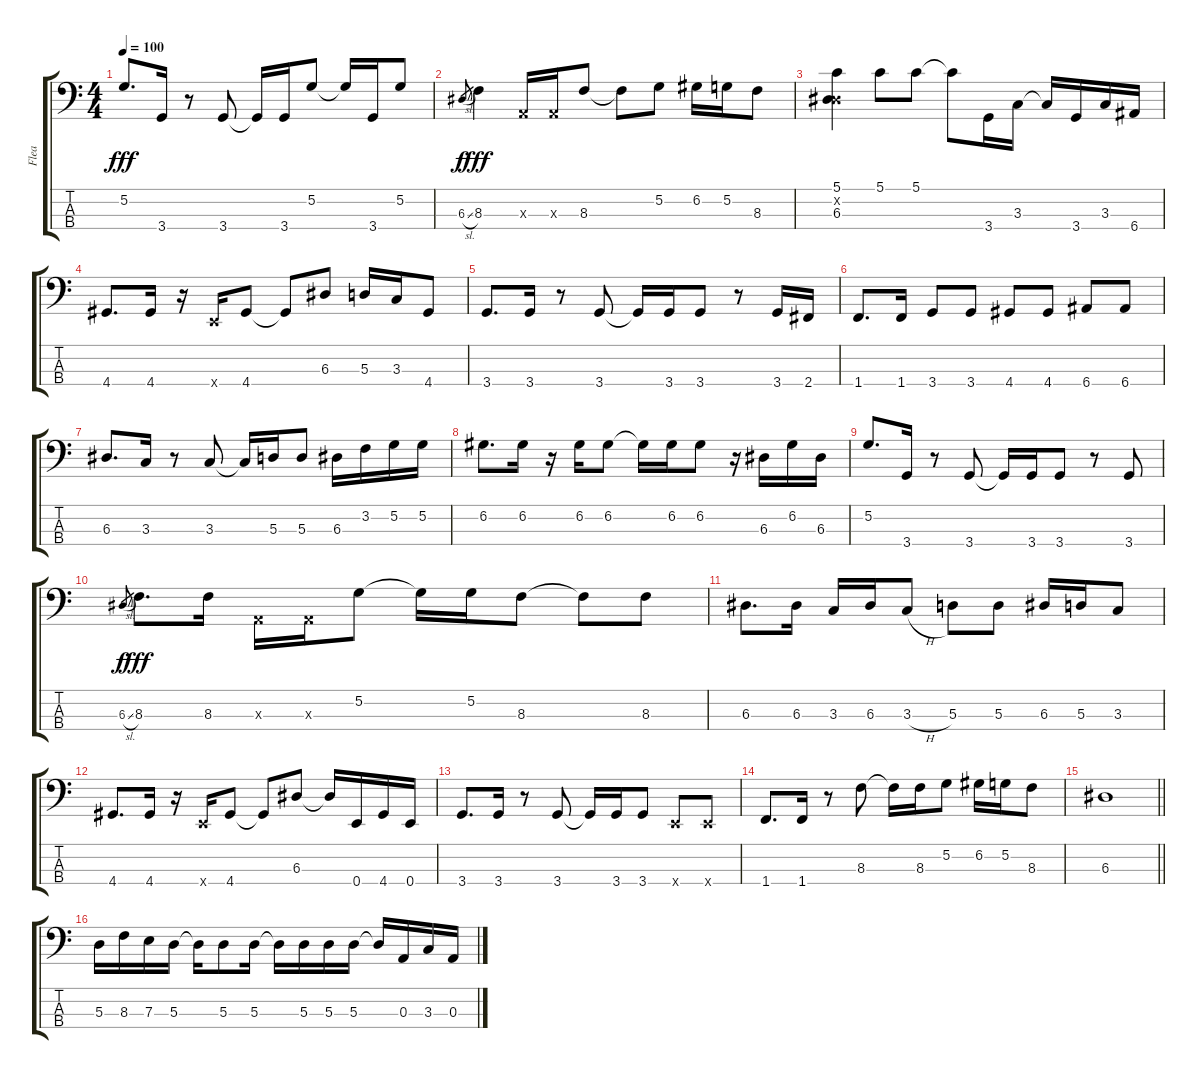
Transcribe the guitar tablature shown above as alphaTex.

\track ("Flea" "Flea") {instrument electricbassfinger}
\staff {score tabs}
\tuning (G2 D2 A1 E1) {hide}
\ts (4 4)
\tempo 100
\clef f4
\ks c
5.2.8{d dy fff} 3.4.16 r.8 3.4.8 3.4{t}.16 3.4.16 5.2.8 5.2{t}.16 3.4.16 5.2.8 |
6.3{sl}.8{gr dy f} 8.3.4{dy fff} 0.3{x}.16 0.3{x}.16 8.3.8 8.3{t}.8 5.2.8 6.2.16 5.2.16 8.3.8 |
(5.1 0.2{x} 6.3).4 5.1.8 5.1.8 5.1{t}.8 3.4.16 3.3.16 3.3{t}.16 3.4.16 3.3.16 6.4.16 |
4.4.8{d} 4.4.16 r.16 0.4{x}.16 4.4.8 4.4{t}.8 6.3.8 5.3.16 3.3.16 4.4.8 |
3.4.8{d} 3.4.16 r.8 3.4.8 3.4{t}.16 3.4.16 3.4.8 r.8 3.4.16 2.4.16 |
1.4.8{d} 1.4.16 3.4.8 3.4.8 4.4.8 4.4.8 6.4.8 6.4.8 |
6.3.8{d} 3.3.16 r.8 3.3.8 3.3{t}.16 5.3.16 5.3.8 6.3.16 3.2.16 5.2.16 5.2.16 |
6.2.8{d} 6.2.16 r.16 6.2.16 6.2.8 6.2{t}.16 6.2.16 6.2.8 r.16 6.3.16 6.2.16 6.3.16 |
5.2.8{d} 3.4.16 r.8 3.4.8 3.4{t}.16 3.4.16 3.4.8 r.8 3.4.8 |
6.3{sl}.8{gr dy f} 8.3.8{d dy fff} 8.3.16 0.3{x}.16 0.3{x}.16 5.2.8 5.2{t}.16 5.2.16 8.3.8 8.3{t}.8 8.3.8 |
6.3.8{d} 6.3.16 3.3.16 6.3.16 3.3{h}.8 5.3.8 5.3.8 6.3.16 5.3.16 3.3.8 |
4.4.8{d} 4.4.16 r.16 0.4{x}.16 4.4.8 4.4{t}.8 6.3.8 6.3{t}.16 0.4.16 4.4.16 0.4.16 |
3.4.8{d} 3.4.16 r.8 3.4.8 3.4{t}.16 3.4.16 3.4.8 0.4{x}.8 0.4{x}.8 |
1.4.8{d} 1.4.16 r.8 8.3.8 8.3{t}.16 8.3.16 5.2.8 6.2.16 5.2.16 8.3.8 |
\barLineRight lightlight
6.3.1 |
5.3.16 8.3.16 7.3.16 5.3.16 5.3{t}.16 5.3.8 5.3.16 5.3{t}.16 5.3.16 5.3.16 5.3.16 5.3{t}.16 0.3.16 3.3.16 0.3.16
